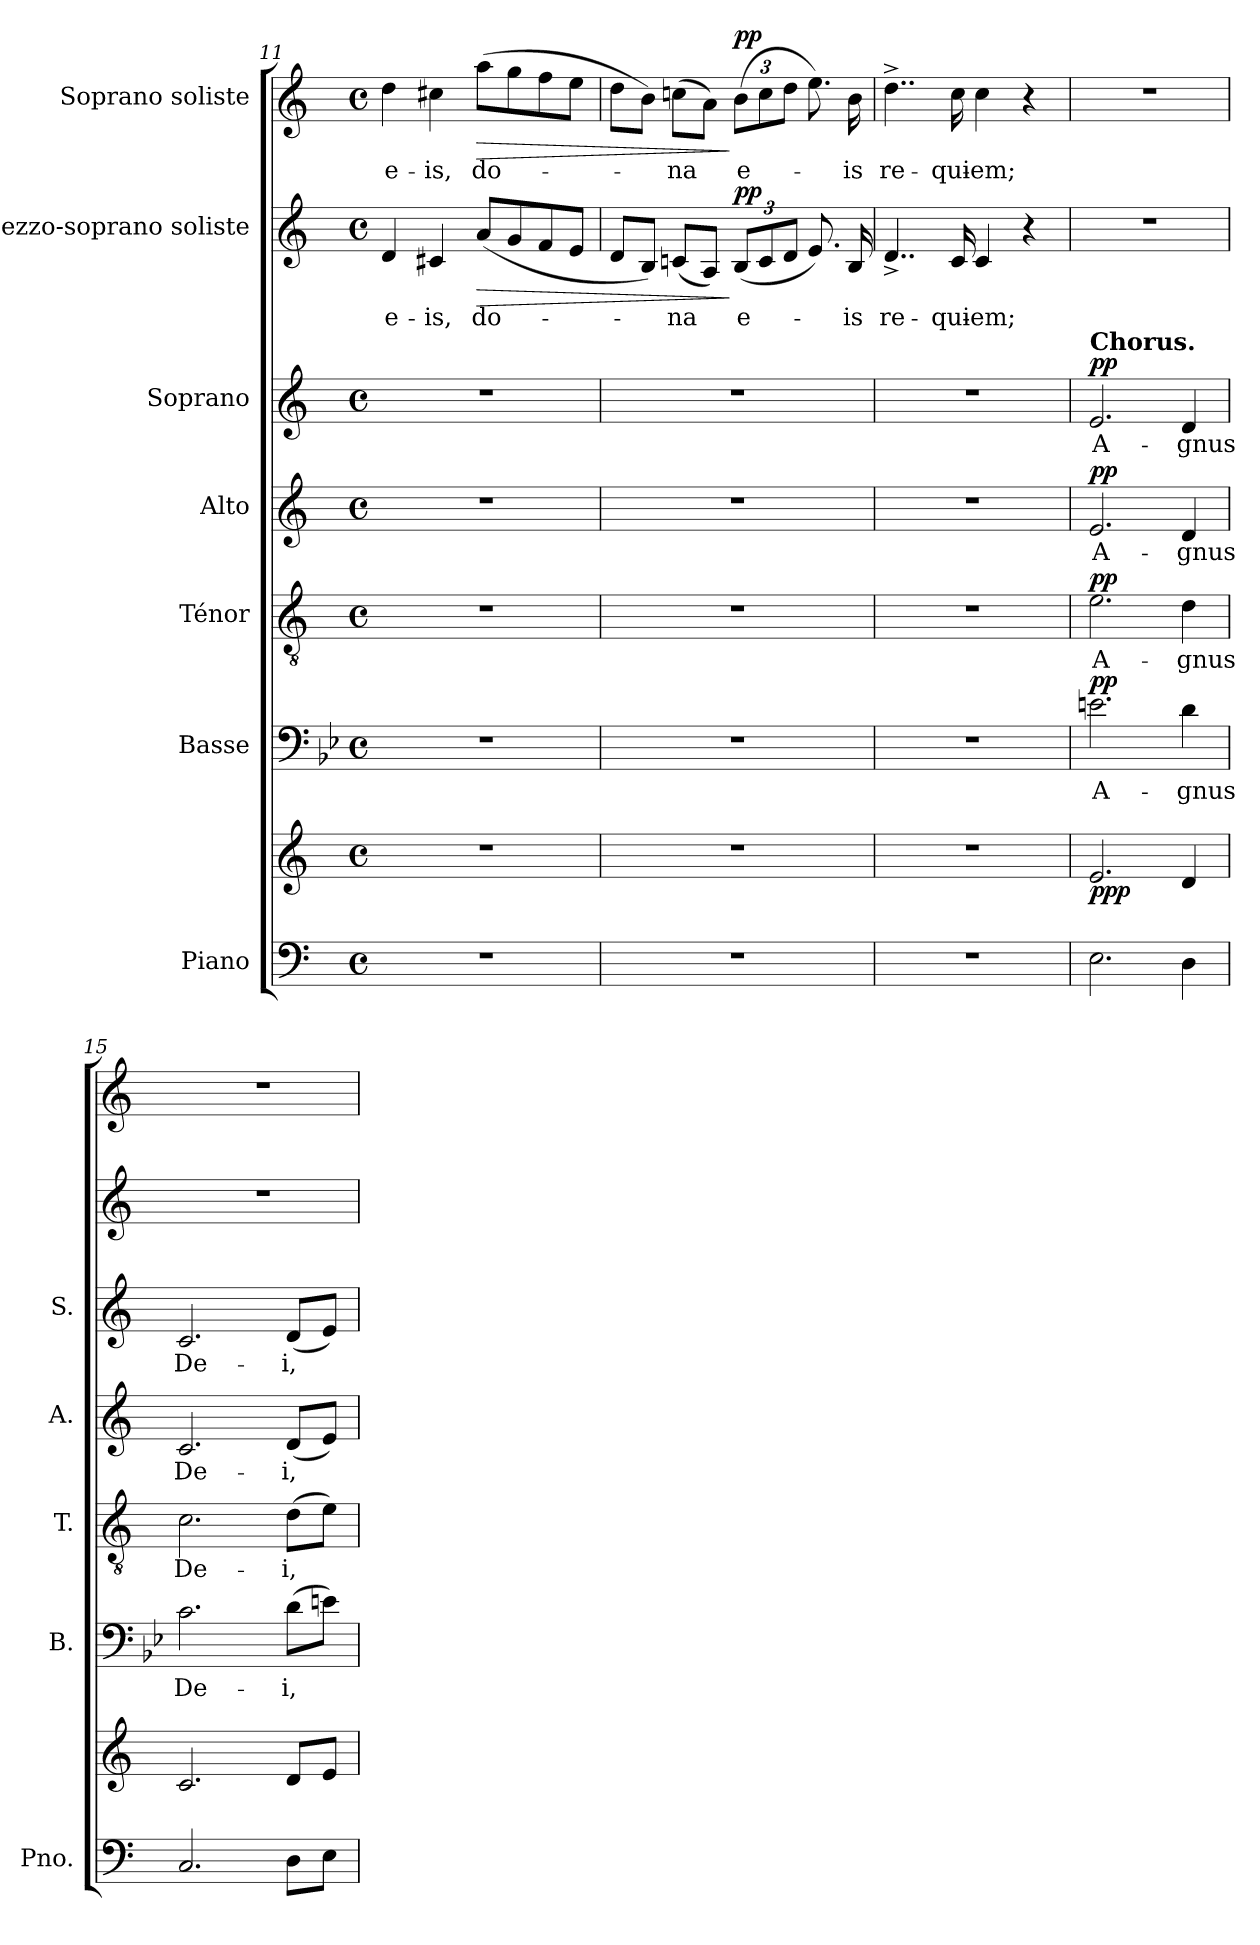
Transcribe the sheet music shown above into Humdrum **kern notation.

**kern	**kern	**dynam	**kern	**text	**dynam	**kern	**text	**dynam	**kern	**text	**dynam	**kern	**text	**dynam	**kern	**text	**dynam	**kern	**text	**dynam
*part7	*part7	*part7	*part6	*part6	*part6	*part5	*part5	*part5	*part4	*part4	*part4	*part3	*part3	*part3	*part2	*part2	*part2	*part1	*part1	*part1
*staff8	*staff7	*staff7/8	*staff6	*staff6	*staff6	*staff5	*staff5	*staff5	*staff4	*staff4	*staff4	*staff3	*staff3	*staff3	*staff2	*staff2	*staff2	*staff1	*staff1	*staff1
*I"Piano	*	*	*I"Basse	*	*	*I"Ténor	*	*	*I"Alto	*	*	*I"Soprano	*	*	*I"Mezzo-soprano soliste	*	*	*I"Soprano soliste	*	*
*I'Pno.	*	*	*I'B.	*	*	*I'T.	*	*	*I'A.	*	*	*I'S.	*	*	*	*	*	*	*	*
*clefF4	*clefG2	*	*clefF4	*	*	*clefGv2	*	*	*clefG2	*	*	*clefG2	*	*	*clefG2	*	*	*clefG2	*	*
*	*	*	*ITrd8c14	*	*	*	*	*	*	*	*	*	*	*	*	*	*	*	*	*
*k[]	*k[]	*	*k[b-e-]	*	*	*k[]	*	*	*k[]	*	*	*k[]	*	*	*k[]	*	*	*k[]	*	*
*M4/4	*M4/4	*	*M4/4	*	*	*M4/4	*	*	*M4/4	*	*	*M4/4	*	*	*M4/4	*	*	*M4/4	*	*
*met(c)	*met(c)	*	*met(c)	*	*	*met(c)	*	*	*met(c)	*	*	*met(c)	*	*	*met(c)	*	*	*met(c)	*	*
=11	=11	=11	=11	=11	=11	=11	=11	=11	=11	=11	=11	=11	=11	=11	=11	=11	=11	=11	=11	=11
1r	1r	.	1r	.	.	1r	.	.	1r	.	.	1r	.	.	4d/	e-	.	4dd\	e-	.
.	.	.	.	.	.	.	.	.	.	.	.	.	.	.	4c#X/	-is,	.	4cc#X\	-is,	.
!	!	!	!	!	!	!	!	!	!	!	!	!	!	!	!	!	!LO:HP:b	!	!	!LO:HP:b
.	.	.	.	.	.	.	.	.	.	.	.	.	.	.	(8a/L	do-	>	(8aa\L	do-	>
.	.	.	.	.	.	.	.	.	.	.	.	.	.	.	8g/	.	.	8gg\	.	.
.	.	.	.	.	.	.	.	.	.	.	.	.	.	.	8f/	.	.	8ff\	.	.
.	.	.	.	.	.	.	.	.	.	.	.	.	.	.	8e/J	.	.	8ee\J	.	.
=12	=12	=12	=12	=12	=12	=12	=12	=12	=12	=12	=12	=12	=12	=12	=12	=12	=12	=12	=12	=12
1r	1r	.	1r	.	.	1r	.	.	1r	.	.	1r	.	.	8d/L	.	.	8dd\L	.	.
.	.	.	.	.	.	.	.	.	.	.	.	.	.	.	8B/J)	.	.	8b\J)	.	.
.	.	.	.	.	.	.	.	.	.	.	.	.	.	.	(8cn/L	-na	.	(8ccn\L	-na	.
.	.	.	.	.	.	.	.	.	.	.	.	.	.	.	8A/J)	.	.	8a\J)	.	.
*	*	*	*	*	*	*	*	*	*	*	*	*	*	*	*Xbrackettup	*	*	*Xbrackettup	*	*
!	!	!	!	!	!	!	!	!	!	!	!	!	!	!	!	!	!LO:DY:n=1:a	!	!	!LO:DY:n=1:a
.	.	.	.	.	.	.	.	.	.	.	.	.	.	.	(12B/L	e-	] pp	(12b\L	e-	] pp
.	.	.	.	.	.	.	.	.	.	.	.	.	.	.	12c/	.	.	12cc\	.	.
.	.	.	.	.	.	.	.	.	.	.	.	.	.	.	12d/J	.	.	12dd\J	.	.
.	.	.	.	.	.	.	.	.	.	.	.	.	.	.	8.e/)	.	.	8.ee\)	.	.
.	.	.	.	.	.	.	.	.	.	.	.	.	.	.	16B/	-is	.	16b\	-is	.
=13	=13	=13	=13	=13	=13	=13	=13	=13	=13	=13	=13	=13	=13	=13	=13	=13	=13	=13	=13	=13
1r	1r	.	1r	.	.	1r	.	.	1r	.	.	1r	.	.	4..d^/	re-	.	4..dd^\	re-	.
.	.	.	.	.	.	.	.	.	.	.	.	.	.	.	16c/	-qui-	.	16cc\	-qui-	.
.	.	.	.	.	.	.	.	.	.	.	.	.	.	.	4c/	-em;	.	4cc\	-em;	.
.	.	.	.	.	.	.	.	.	.	.	.	.	.	.	4r	.	.	4r	.	.
!!LO:PB:g=z
=14	=14	=14	=14	=14	=14	=14	=14	=14	=14	=14	=14	=14	=14	=14	=14	=14	=14	=14	=14	=14
!	!	!	!	!	!	!	!	!	!	!	!	!LO:TX:a:B:t=Chorus.	!	!	!	!	!	!	!	!
!	!	!LO:DY:b	!	!	!LO:DY:a	!	!	!LO:DY:a	!	!	!LO:DY:a	!	!	!LO:DY:a	!	!	!	!	!	!
2.E\	2.e/	ppp	2.Eni\	A-	pp	2.e\	A-	pp	2.e/	A-	pp	2.e/	A-	pp	1r	.	.	1r	.	.
4D\	4d/	.	4Di\	-gnus	.	4d\	-gnus	.	4d/	-gnus	.	4d/	-gnus	.	.	.	.	.	.	.
=15	=15	=15	=15	=15	=15	=15	=15	=15	=15	=15	=15	=15	=15	=15	=15	=15	=15	=15	=15	=15
2.C/	2.c/	.	2.Ci\	De-	.	2.c\	De-	.	2.c/	De-	.	2.c/	De-	.	1r	.	.	1r	.	.
8D\L	8d/L	.	(8Di\L	-i,	.	(8d\L	-i,	.	(8d/L	-i,	.	(8d/L	-i,	.	.	.	.	.	.	.
8E\J	8e/J	.	8Eni\J)	.	.	8e\J)	.	.	8e/J)	.	.	8e/J)	.	.	.	.	.	.	.	.
=	=	=	=	=	=	=	=	=	=	=	=	=	=	=	=	=	=	=	=	=
*-	*-	*-	*-	*-	*-	*-	*-	*-	*-	*-	*-	*-	*-	*-	*-	*-	*-	*-	*-	*-
